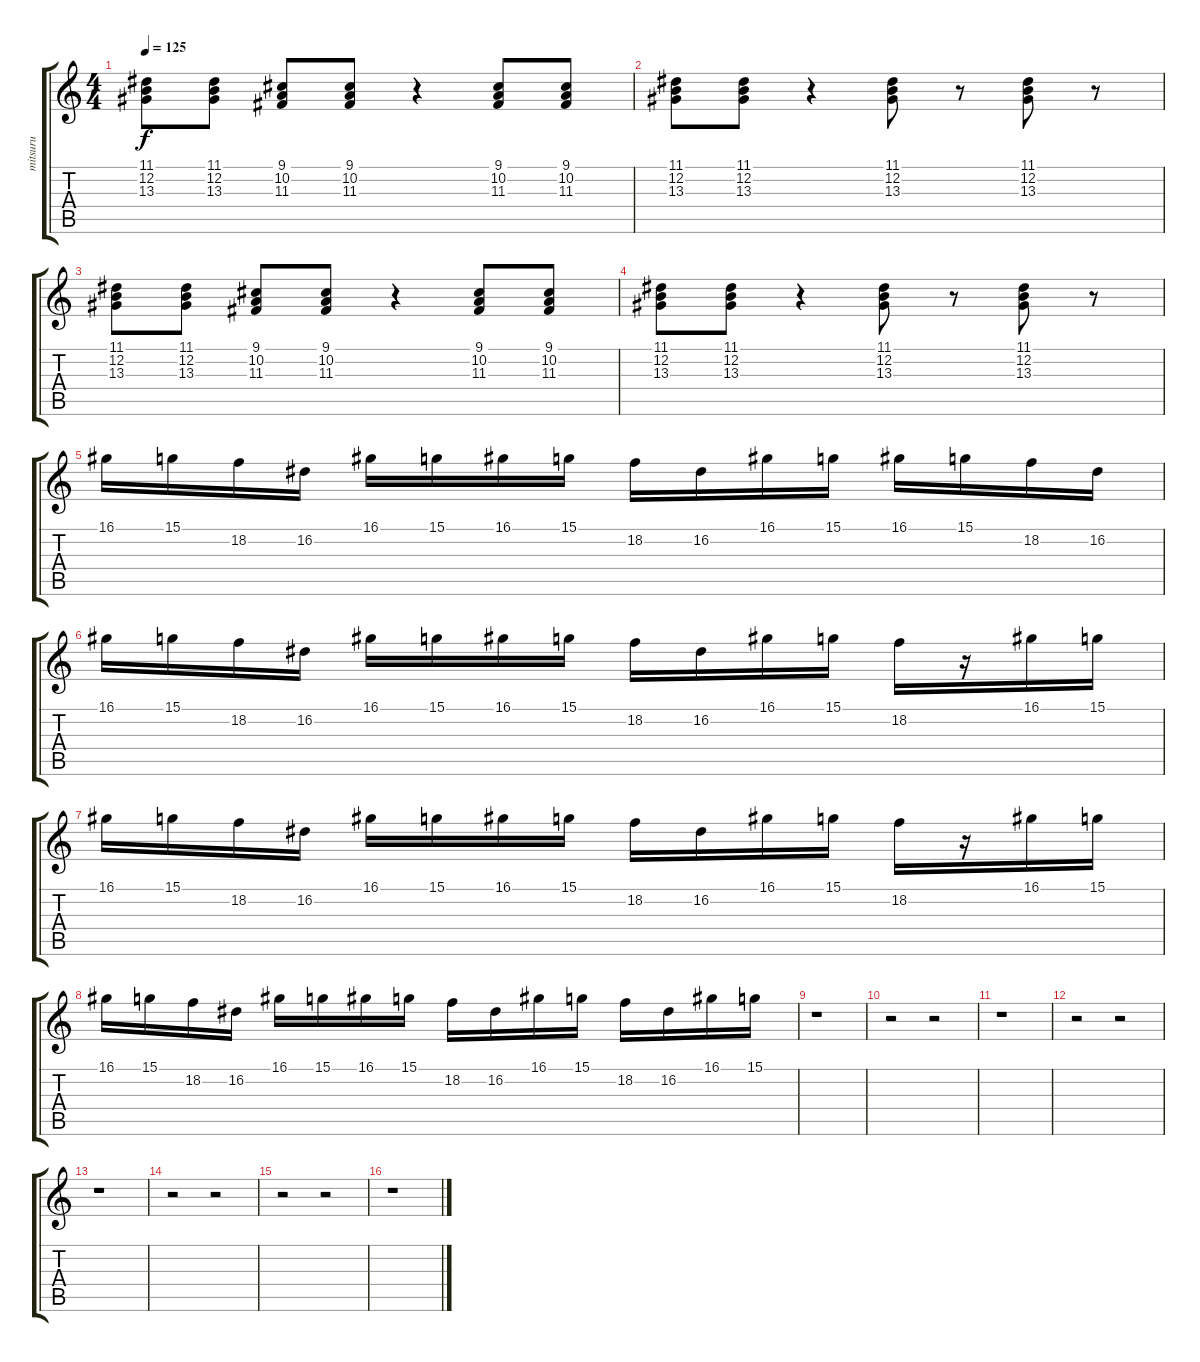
\track ("mitsuru" "mitsuru") {instrument lead5charang}
\staff {score tabs}
\tuning (E4 B3 G3 D3 A2 E2) {hide}
\ts (4 4)
\tempo 125
\clef g2
\ks c
(11.1 12.2 13.3).8{dy f} (11.1 12.2 13.3).8 (9.1 10.2 11.3).8 (9.1 10.2 11.3).8 r.4 (9.1 10.2 11.3).8 (9.1 10.2 11.3).8 |
(11.1 12.2 13.3).8 (11.1 12.2 13.3).8 r.4 (11.1 12.2 13.3).8 r.8 (11.1 12.2 13.3).8 r.8 |
(11.1 12.2 13.3).8 (11.1 12.2 13.3).8 (9.1 10.2 11.3).8 (9.1 10.2 11.3).8 r.4 (9.1 10.2 11.3).8 (9.1 10.2 11.3).8 |
(11.1 12.2 13.3).8 (11.1 12.2 13.3).8 r.4 (11.1 12.2 13.3).8 r.8 (11.1 12.2 13.3).8 r.8 |
16.1.16{volume 10 balance 6 instrument honkytonkpiano} 15.1.16 18.2.16 16.2.16 16.1.16 15.1.16 16.1.16 15.1.16 18.2.16 16.2.16 16.1.16 15.1.16 16.1.16 15.1.16 18.2.16 16.2.16 |
16.1.16 15.1.16 18.2.16 16.2.16 16.1.16 15.1.16 16.1.16 15.1.16 18.2.16 16.2.16 16.1.16 15.1.16 18.2.16 r.16 16.1.16 15.1.16 |
16.1.16 15.1.16 18.2.16 16.2.16 16.1.16 15.1.16 16.1.16 15.1.16 18.2.16 16.2.16 16.1.16 15.1.16 18.2.16 r.16 16.1.16 15.1.16 |
16.1.16 15.1.16 18.2.16 16.2.16 16.1.16 15.1.16 16.1.16 15.1.16 18.2.16 16.2.16 16.1.16 15.1.16 18.2.16 16.2.16 16.1.16 15.1.16 |
r.1{balance 6 instrument lead5charang} |
r.2 r.2 |
r.1 |
r.2 r.2 |
r.1 |
r.2 r.2 |
r.2 r.2 |
r.1
